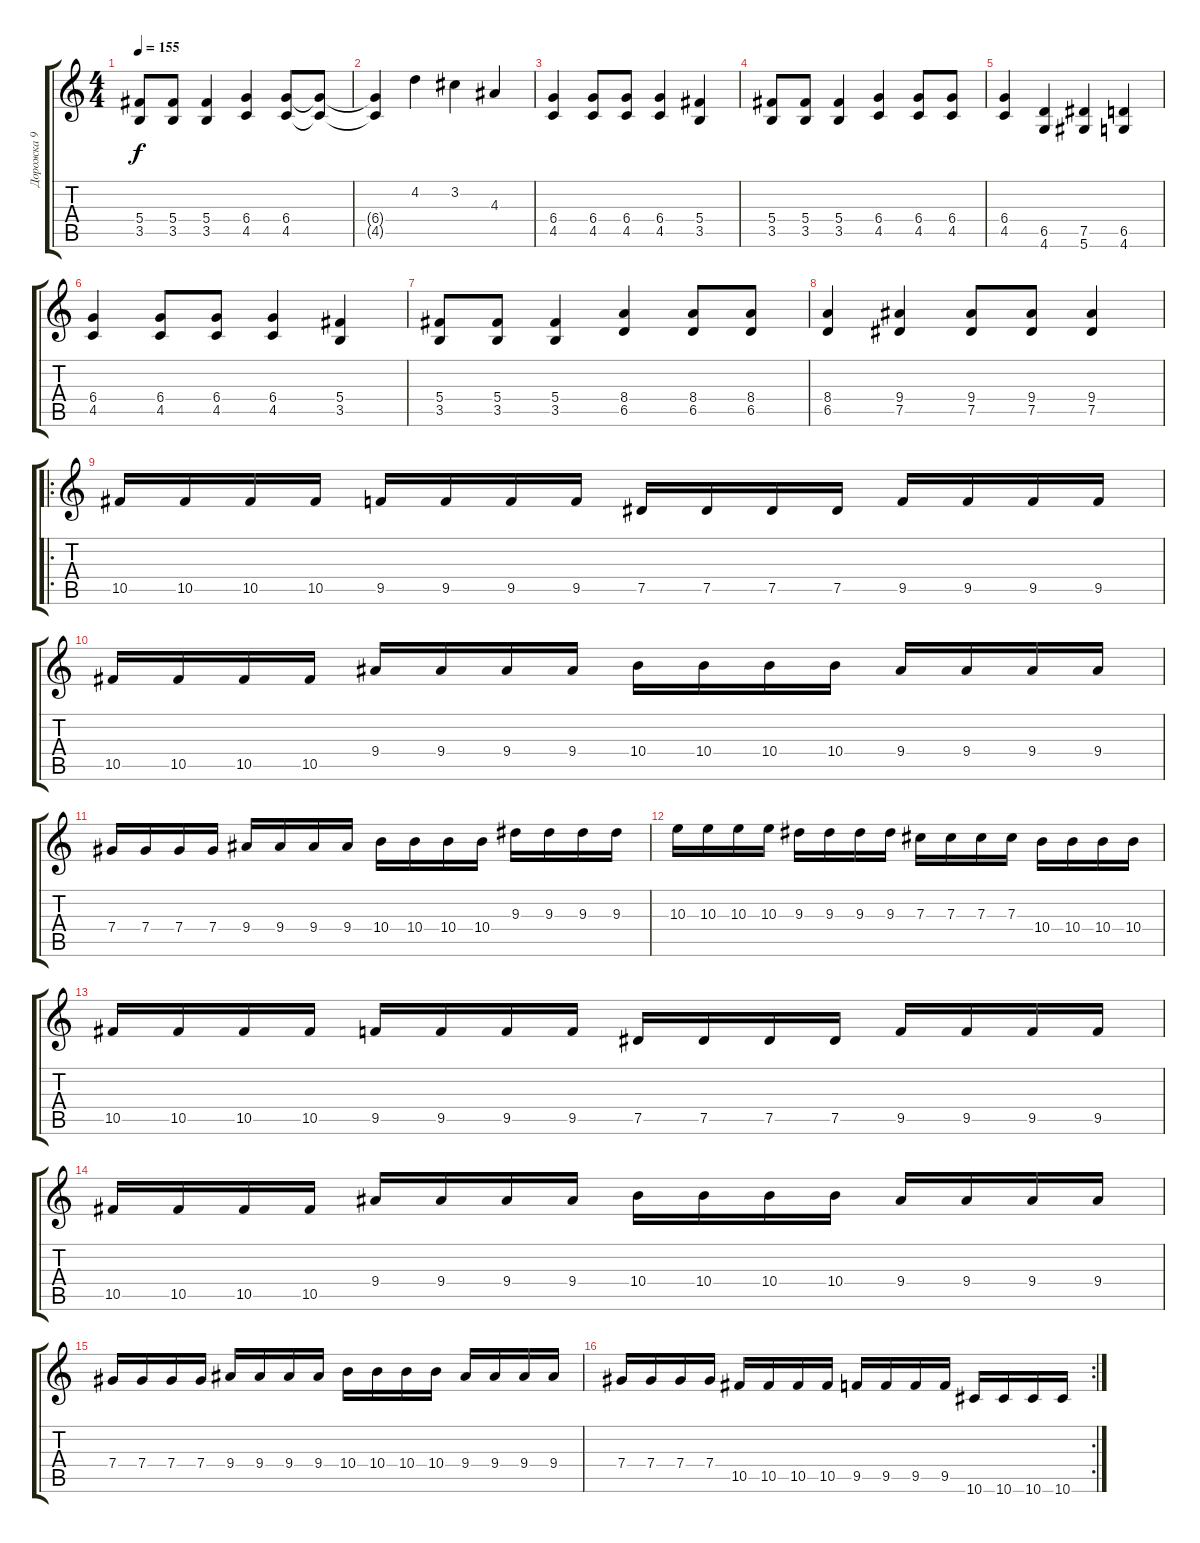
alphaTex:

\track ("Дорожка 9" "Дорожка 9") {instrument distortionguitar}
\staff {score tabs}
\tuning (Eb4 Bb3 Gb3 Db3 Ab2 Eb2) {hide}
\ts (4 4)
\tempo 155
\clef g2
\ks c
(5.4 3.5).8{dy f} (5.4 3.5).8 (5.4 3.5).4 (6.4 4.5).4 (6.4 4.5).8 (6.4{t} 4.5{t}).8 |
(6.4{t} 4.5{t}).4 4.2.4 3.2.4 4.3.4 |
(6.4 4.5).4 (6.4 4.5).8 (6.4 4.5).8 (6.4 4.5).4 (5.4 3.5).4 |
(5.4 3.5).8 (5.4 3.5).8 (5.4 3.5).4 (6.4 4.5).4 (6.4 4.5).8 (6.4 4.5).8 |
(6.4 4.5).4 (6.5 4.6).4 (7.5 5.6).4 (6.5 4.6).4 |
(6.4 4.5).4 (6.4 4.5).8 (6.4 4.5).8 (6.4 4.5).4 (5.4 3.5).4 |
(5.4 3.5).8 (5.4 3.5).8 (5.4 3.5).4 (8.4 6.5).4 (8.4 6.5).8 (8.4 6.5).8 |
(8.4 6.5).4 (9.4 7.5).4 (9.4 7.5).8 (9.4 7.5).8 (9.4 7.5).4 |
\ro
10.5.16 10.5.16 10.5.16 10.5.16 9.5.16 9.5.16 9.5.16 9.5.16 7.5.16 7.5.16 7.5.16 7.5.16 9.5.16 9.5.16 9.5.16 9.5.16 |
10.5.16 10.5.16 10.5.16 10.5.16 9.4.16 9.4.16 9.4.16 9.4.16 10.4.16 10.4.16 10.4.16 10.4.16 9.4.16 9.4.16 9.4.16 9.4.16 |
7.4.16 7.4.16 7.4.16 7.4.16 9.4.16 9.4.16 9.4.16 9.4.16 10.4.16 10.4.16 10.4.16 10.4.16 9.3.16 9.3.16 9.3.16 9.3.16 |
10.3.16 10.3.16 10.3.16 10.3.16 9.3.16 9.3.16 9.3.16 9.3.16 7.3.16 7.3.16 7.3.16 7.3.16 10.4.16 10.4.16 10.4.16 10.4.16 |
10.5.16 10.5.16 10.5.16 10.5.16 9.5.16 9.5.16 9.5.16 9.5.16 7.5.16 7.5.16 7.5.16 7.5.16 9.5.16 9.5.16 9.5.16 9.5.16 |
10.5.16 10.5.16 10.5.16 10.5.16 9.4.16 9.4.16 9.4.16 9.4.16 10.4.16 10.4.16 10.4.16 10.4.16 9.4.16 9.4.16 9.4.16 9.4.16 |
7.4.16 7.4.16 7.4.16 7.4.16 9.4.16 9.4.16 9.4.16 9.4.16 10.4.16 10.4.16 10.4.16 10.4.16 9.4.16 9.4.16 9.4.16 9.4.16 |
\rc 2
7.4.16 7.4.16 7.4.16 7.4.16 10.5.16 10.5.16 10.5.16 10.5.16 9.5.16 9.5.16 9.5.16 9.5.16 10.6.16 10.6.16 10.6.16 10.6.16
